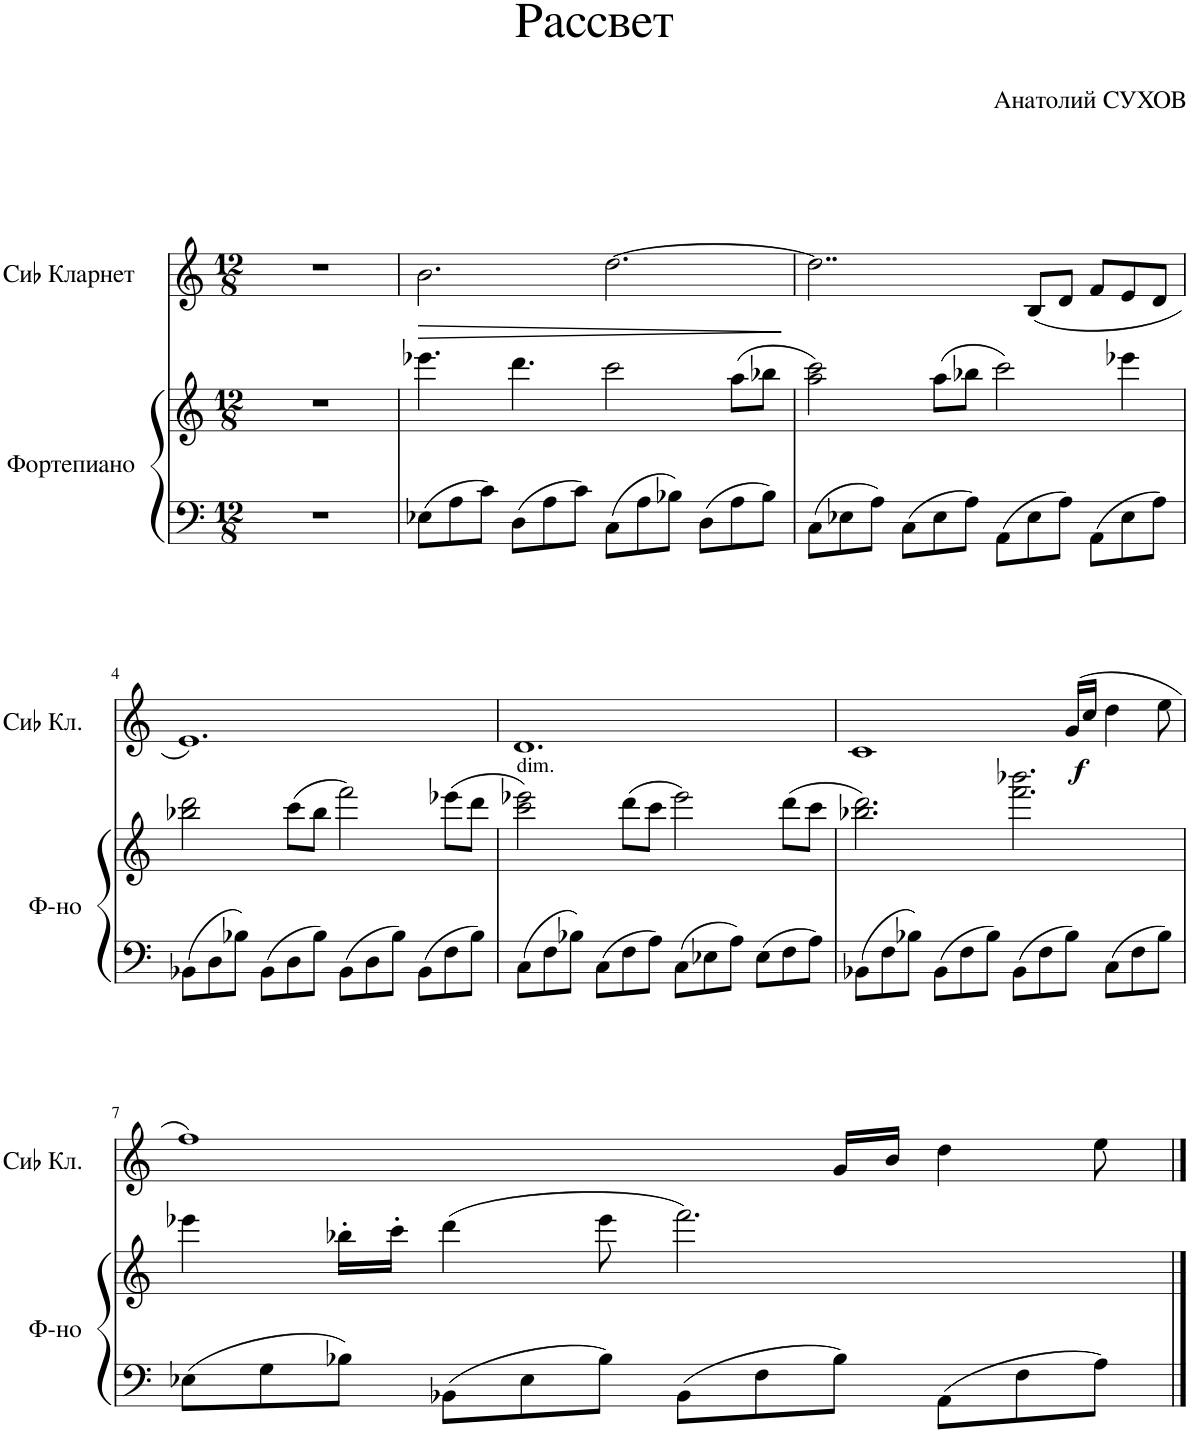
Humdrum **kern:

**kern	**kern	**kern	**dynam
*part2	*part2	*part1	*part1
*staff3	*staff2	*staff1	*staff1
*I"Фортепиано	*	*I"Сиb Кларнет	*
*	*	*I'Сиb Кл.	*
*clefF4	*clefG2	*clefG2	*
*	*	*Trd1c2	*
*k[]	*k[]	*k[]	*
*M12/8	*M12/8	*M12/8	*
=1	=1	=1	=1
1.r	1.r	1.r	.
=2	=2	=2	=2
!	!	!	!LO:HP:b
8E-X\L	4.eee-X\	2.b\	>
8A\	.	.	.
8c\J	.	.	.
8D\L	4.ddd\	.	.
8A\	.	.	.
8c\J	.	.	.
8C\L	2ccc\	[2.dd\	.
8A\	.	.	.
8B-X\J	.	.	.
8D\L	.	.	.
8A\	(8aa\L	.	.
8B-\J	8bb-X\J	.	.
.	.	.	]
=3	=3	=3	=3
8C\L	2aa\ 2ccc\)	2..dd\]	.
8E-X\	.	.	.
8A\J	.	.	.
8C\L	.	.	.
8E-\	(8aa\L	.	.
8A\J	8bb-X\J	.	.
8AA\L	2ccc\)	.	.
8E-\	.	(8B/L	.
8A\J	.	8d/J	.
8AA\L	.	8f/L	.
8E-\	4eee-X\	8e/	.
8A\J	.	8d/J	.
!!LO:LB:g=z
=4	=4	=4	=4
8BB-X\L	2bb-X\ 2ddd\	1.e)	.
8D\	.	.	.
8B-X\J	.	.	.
8BB-\L	.	.	.
8D\	(8ccc\L	.	.
8B-\J	8bb-\J	.	.
8BB-\L	2fff\)	.	.
8D\	.	.	.
8B-\J	.	.	.
8BB-\L	.	.	.
8F\	(8eee-X\L	.	.
8B-\J	8ddd\J	.	.
=5	=5	=5	=5
!	!	!LO:TX:b:t=dim.	!
8C\L	2ccc\ 2eee-X\)	1.d	.
8F\	.	.	.
8B-X\J	.	.	.
8C\L	.	.	.
8F\	(8ddd\L	.	.
8A\J	8ccc\J	.	.
8C\L	2eee-\)	.	.
8E-X\	.	.	.
8A\J	.	.	.
8E-\L	.	.	.
8F\	(8ddd\L	.	.
8A\J	8ccc\J	.	.
=6	=6	=6	=6
8BB-X\L	2.bb-X\ 2.ddd\)	1c	.
8F\	.	.	.
8B-X\J	.	.	.
8BB-\L	.	.	.
8F\	.	.	.
8B-\J	.	.	.
8BB-\L	2.fff\ 2.bbb-X\	.	.
8F\	.	.	.
!	!	!	!LO:DY:b
8B-\J	.	(16g/LL	f
.	.	16cc/JJ	.
8C\L	.	4dd\	.
8F\	.	.	.
8B-\J	.	8ee\	.
!!LO:LB:g=z
=7	=7	=7	=7
8E-X\L	4eee-X\	1ff)	.
8G\	.	.	.
8B-X\J	16bb-X'\LL	.	.
.	16ccc'\JJ	.	.
8BB-X\L	(4ddd\	.	.
8E-\	.	.	.
8B-\J	8eee-\	.	.
8BB-\L	2.fff\)	.	.
8F\	.	.	.
8B-\J	.	16g/LL	.
.	.	16b/JJ	.
8AA\L	.	4dd\	.
8F\	.	.	.
8A\J	.	8ee\	.
==	==	==	==
*-	*-	*-	*-
